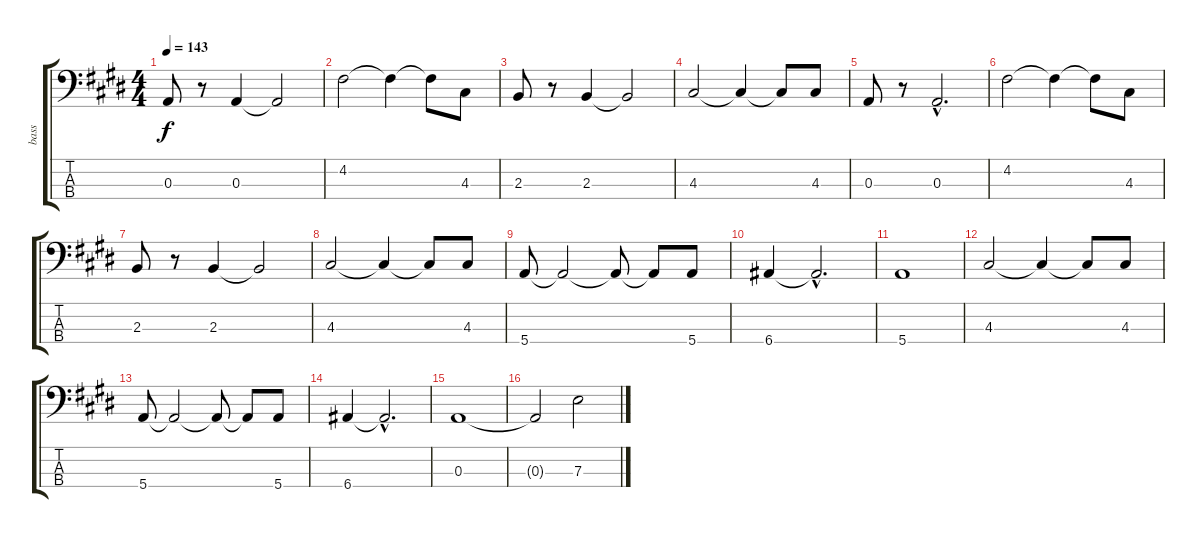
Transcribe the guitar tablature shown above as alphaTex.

\track ("bass" "bass") {instrument electricbasspick}
\staff {score tabs}
\tuning (G2 D2 A1 E1) {hide}
\ts (4 4)
\tempo 143
\clef f4
\ks c#minor
0.3.8{dy f} r.8 0.3.4 0.3{t}.2 |
4.2.2 4.2{t}.4 4.2{t}.8 4.3.8 |
2.3.8 r.8 2.3.4 2.3{t}.2 |
4.3.2 4.3{t}.4 4.3{t}.8 4.3.8 |
0.3.8 r.8 0.3{hac}.2{d} |
4.2.2 4.2{t}.4 4.2{t}.8 4.3.8 |
2.3.8 r.8 2.3.4 2.3{t}.2 |
4.3.2 4.3{t}.4 4.3{t}.8 4.3.8 |
5.4.8 5.4{t}.2 5.4{t}.8 5.4{t}.8 5.4.8 |
6.4.4 6.4{hac t}.2{d} |
5.4.1 |
4.3.2 4.3{t}.4 4.3{t}.8 4.3.8 |
5.4.8 5.4{t}.2 5.4{t}.8 5.4{t}.8 5.4.8 |
6.4.4 6.4{hac t}.2{d} |
0.3.1 |
0.3{t}.2 7.3.2
